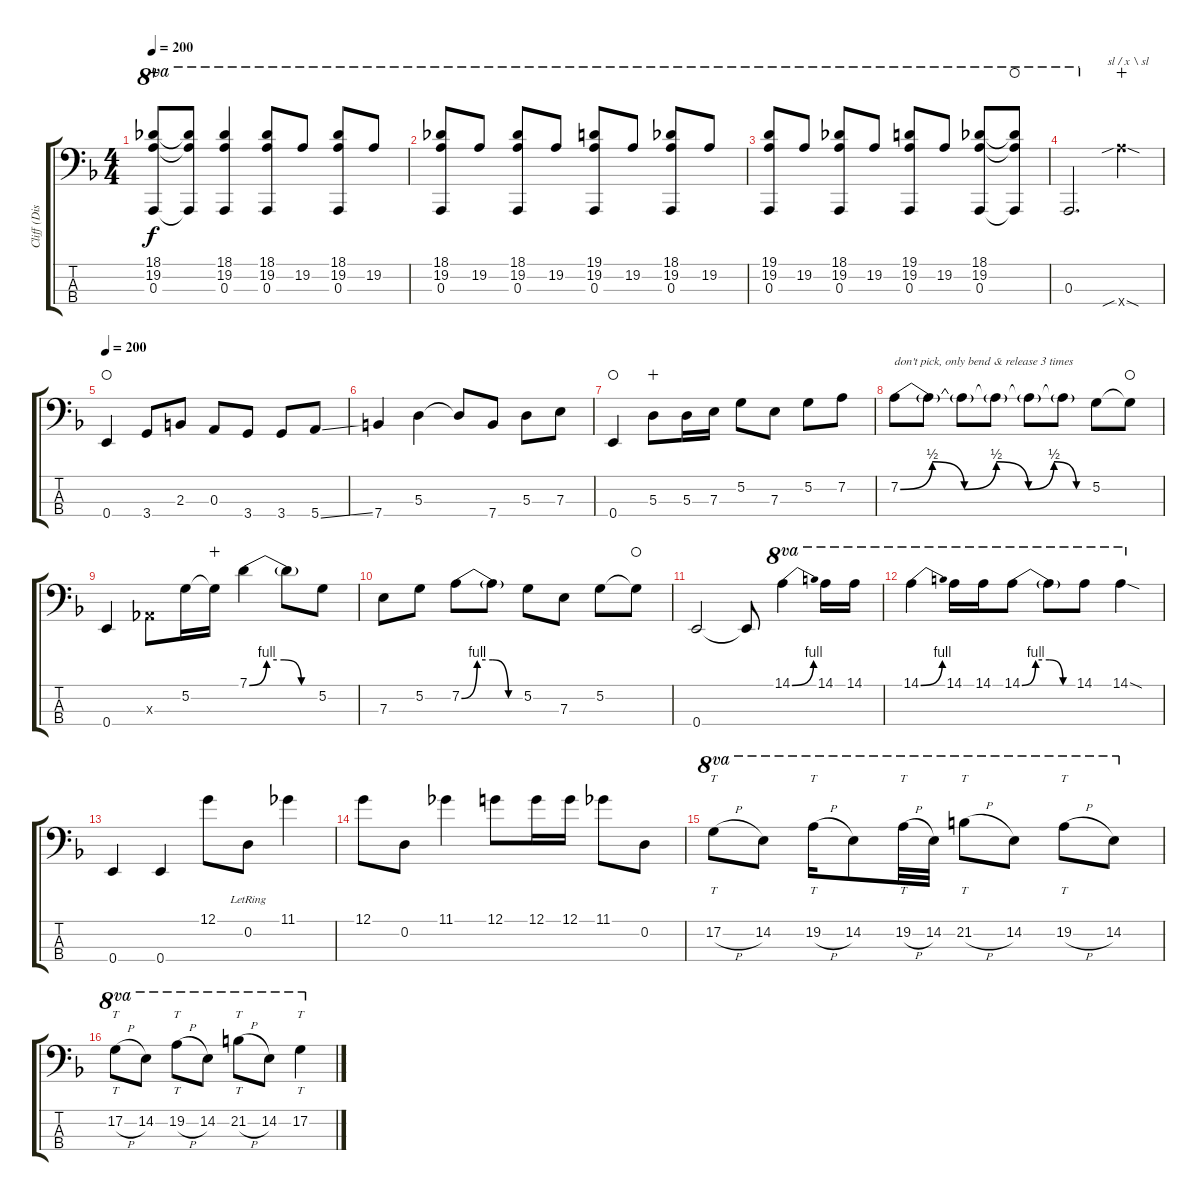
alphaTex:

\track ("Cliff (Distortion Bass)" "Cliff (Dis") {instrument overdrivenguitar}
\staff {score tabs}
\tuning (G2 D2 A1 E1) {hide}
\ts (4 4)
\tempo 200
\clef f4
\ks f
(18.1 19.2 0.3).8{ot 8va dy f wahc} (18.1{t} 19.2{t} 0.3{t}).8{ot 8va} (18.1 19.2 0.3).4{ot 8va} (18.1 19.2 0.3).8{ot 8va} 19.2.8{ot 8va} (18.1 19.2 0.3).8{ot 8va} 19.2.8{ot 8va} |
(18.1 19.2 0.3).8{ot 8va} 19.2.8{ot 8va} (18.1 19.2 0.3).8{ot 8va} 19.2.8{ot 8va} (19.1 19.2 0.3).8{ot 8va} 19.2.8{ot 8va} (18.1 19.2 0.3).8{ot 8va} 19.2.8{ot 8va} |
(19.1 19.2 0.3).8{ot 8va} 19.2.8{ot 8va} (18.1 19.2 0.3).8{ot 8va} 19.2.8{ot 8va} (19.1 19.2 0.3).8{ot 8va} 19.2.8{ot 8va} (18.1 19.2 0.3).8{ot 8va} (18.1{t} 19.2{t} 0.3{t}).8{ot 8va waho} |
0.3.2{d ot 8va txt "             sl / x \\ sl"} 17.4{sib sod x}.4{wahc} |
\tempo 200
0.4.4{waho} 3.4.8 2.3.8 0.3.8 3.4.8 3.4.8 5.4{ss}.8 |
7.4.4 5.3.4 5.3{t}.8 7.4.8 5.3.8 7.3.8 |
0.4.4{waho} 5.3.8{wahc} 5.3.16 7.3.16 5.2.8 7.3.8 5.2.8 7.2.8 |
7.2{be (custom 0 0 10 2 20 0 30 2 40 0 48 2 55 0 60 0)}.8{txt "don't pick, only bend & release 3 times"} 7.2{t}.8 7.2{t}.8 7.2{t}.8 7.2{t}.8 7.2{t}.8 5.2.8 5.2{t}.8{waho} |
0.4.4 -1.3{x}.8 5.2.16 5.2{t}.16{wahc} 7.1{be (custom 0 0 15 4 30 4 45 0 60 0)}.4 7.1{t}.8 5.2.8 |
7.3.8 5.2.8 7.2{be (custom 0 0 15 4 30 4 45 0 60 0)}.8 7.2{t}.8 5.2.8 7.3.8 5.2.8 5.2{t}.8{waho} |
0.4.2 0.4{t}.8 14.1{be (bend 0 0 60 4)}.4{ot 8va} 14.1.16{ot 8va} 14.1.16{ot 8va} |
14.1{be (bend 0 0 60 4)}.4{ot 8va} 14.1.16{ot 8va} 14.1.16{ot 8va} 14.1{be (custom 0 0 15 4 30 4 45 0 60 0)}.8{ot 8va} 14.1{t}.8{ot 8va} 14.1.8{ot 8va} 14.1{sod}.4{ot 8va} |
0.4.4 0.4.4 12.1.8 0.2{lr}.8 11.1.4 |
12.1.8 0.2.8 11.1.4 12.1.8 12.1.16 12.1.16 11.1.8 0.2.8 |
17.2{h}.8{tt ot 8va} 14.2.8{ot 8va} 19.2{h}.16{tt ot 8va} 14.2.8{ot 8va} 19.2{h}.32{tt ot 8va} 14.2.32{ot 8va} 21.2{h}.8{tt ot 8va} 14.2.8{ot 8va} 19.2{h}.8{tt ot 8va} 14.2.8{ot 8va} |
17.2{h}.8{tt ot 8va} 14.2.8{ot 8va} 19.2{h}.8{tt ot 8va} 14.2.8{ot 8va} 21.2{h}.8{tt ot 8va} 14.2.8{ot 8va} 17.2.4{tt ot 8va}
